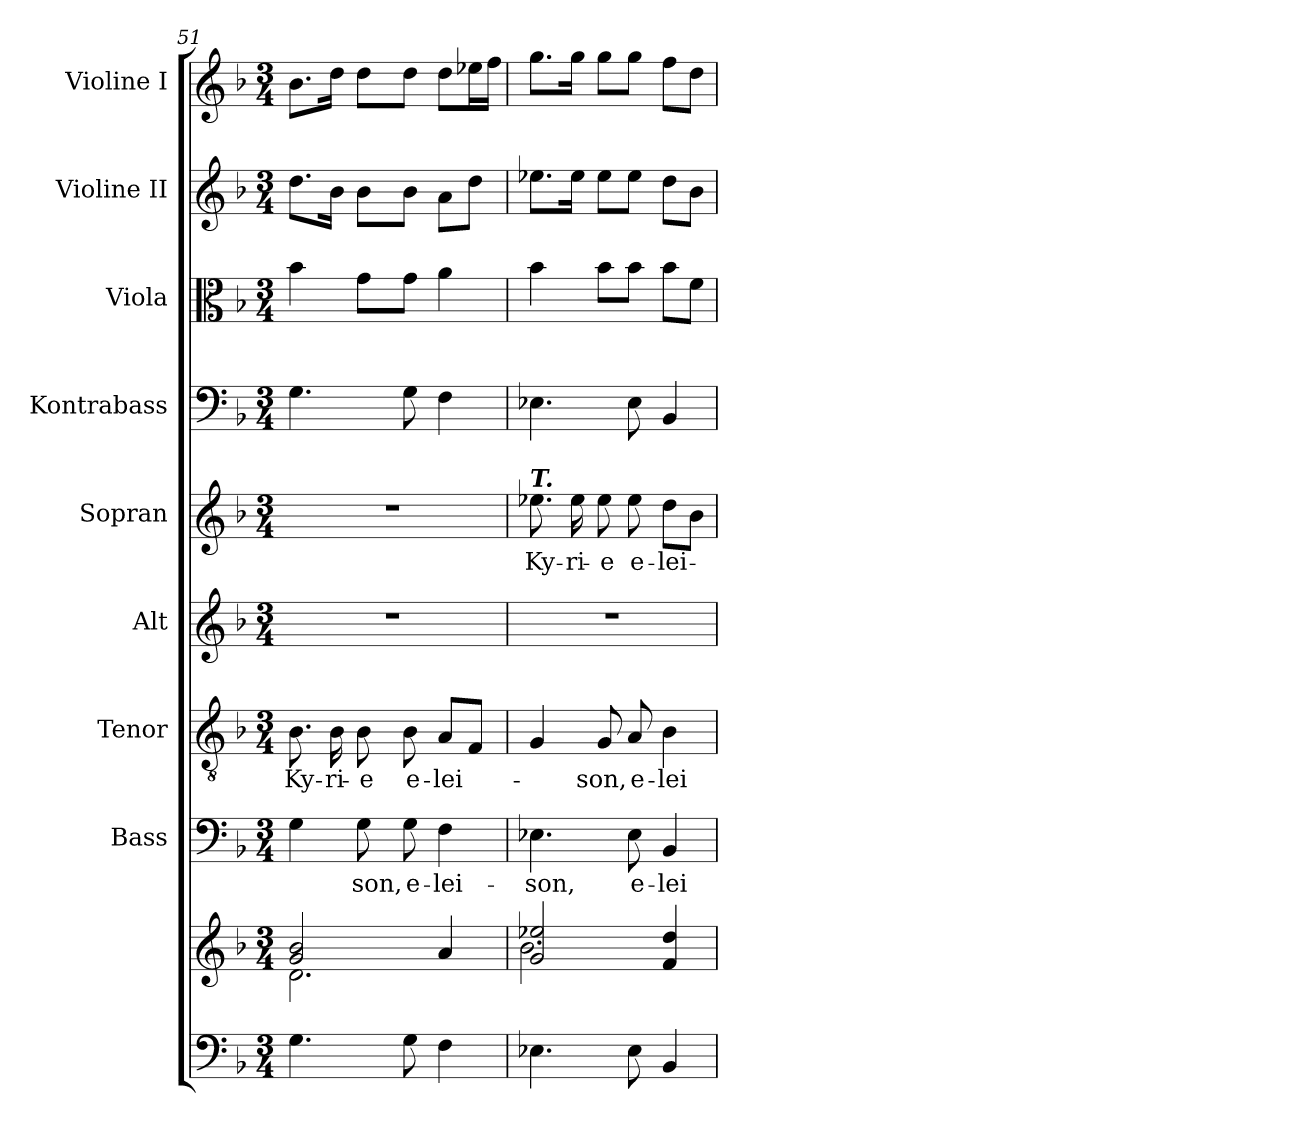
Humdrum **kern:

**kern	**kern	**kern	**text	**kern	**text	**kern	**kern	**text	**kern	**kern	**kern	**kern
*part9	*part9	*part8	*part8	*part7	*part7	*part6	*part5	*part5	*part4	*part3	*part2	*part1
*staff10	*staff9	*staff8	*staff8	*staff7	*staff7	*staff6	*staff5	*staff5	*staff4	*staff3	*staff2	*staff1
*	*	*I"Bass	*	*I"Tenor	*	*I"Alt	*I"Sopran	*	*I"Kontrabass	*I"Viola	*I"Violine II	*I"Violine I
*	*	*I'B.	*	*I'T.	*	*I'A.	*I'S.	*	*I'Kb.	*I'Vla.	*I'Vl. II	*I'Vl. I
*clefF4	*clefG2	*clefF4	*	*clefGv2	*	*clefG2	*clefG2	*	*clefF4	*clefC3	*clefG2	*clefG2
*	*	*	*	*	*	*	*	*	*ITrd7c12	*	*	*
*k[b-]	*k[b-]	*k[b-]	*	*k[b-]	*	*k[b-]	*k[b-]	*	*k[b-]	*k[b-]	*k[b-]	*k[b-]
*F:	*F:	*F:	*	*F:	*	*F:	*F:	*	*F:	*F:	*F:	*F:
*M3/4	*M3/4	*M3/4	*	*M3/4	*	*M3/4	*M3/4	*	*M3/4	*M3/4	*M3/4	*M3/4
=51	=51	=51	=51	=51	=51	=51	=51	=51	=51	=51	=51	=51
*	*^	*	*	*	*	*	*	*	*	*	*	*
!	!	!	!	!	!	!LO:LY:b	!	!	!	!	!	!	!
4.G\	2g/ 2b-/	2.d\	4G\	.	8.B-\	Ky-	2.r	2.r	.	4.GG\	4b-\	8.dd\L	8.b-\L
!	!	!	!	!	!	!LO:LY:b	!	!	!	!	!	!	!
.	.	.	.	.	16B-\	-ri-	.	.	.	.	.	16b-\Jk	16dd\Jk
!	!	!	!	!LO:LY:b	!	!LO:LY:b	!	!	!	!	!	!	!
.	.	.	8G\	-son,	8B-\	-e	.	.	.	.	8g\L	8b-\L	8dd\L
!	!	!	!	!LO:LY:b	!	!LO:LY:b	!	!	!	!	!	!	!
8G\	.	.	8G\	e-	8B-\	e-	.	.	.	8GG\	8g\J	8b-\J	8dd\J
!	!	!	!	!LO:LY:b	!	!LO:LY:b	!	!	!	!	!	!	!
4F\	4a/	.	4F\	-lei-	8A/L	-lei-	.	.	.	4FF\	4a\	8a\L	8dd\L
.	.	.	.	.	8F/J	.	.	.	.	.	.	8dd\J	16ee-X\L
.	.	.	.	.	.	.	.	.	.	.	.	.	16ff\JJ
=52	=52	=52	=52	=52	=52	=52	=52	=52	=52	=52	=52	=52	=52
!	!	!	!	!	!	!	!	!LO:TX:a:Bi:t=T.	!	!	!	!	!
!	!	!	!	!LO:LY:b	!	!	!	!	!LO:LY:b	!	!	!	!
4.E-X\	2g/ 2ee-X/	2.b-\	4.E-X\	-son,	4G/	.	2.r	8.ee-X\	Ky-	4.EE-X\	4b-\	8.ee-X\L	8.gg\L
!	!	!	!	!	!	!	!	!	!LO:LY:b	!	!	!	!
.	.	.	.	.	.	.	.	16ee-\	-ri-	.	.	16ee-\Jk	16gg\Jk
!	!	!	!	!	!	!LO:LY:b	!	!	!LO:LY:b	!	!	!	!
.	.	.	.	.	8G/	-son,	.	8ee-\	-e	.	8b-\L	8ee-\L	8gg\L
!	!	!	!	!LO:LY:b	!	!LO:LY:b	!	!	!LO:LY:b	!	!	!	!
8E-\	.	.	8E-\	e-	8A/	e-	.	8ee-\	e-	8EE-\	8b-\J	8ee-\J	8gg\J
!	!	!	!	!LO:LY:b	!	!LO:LY:b	!	!	!LO:LY:b	!	!	!	!
4BB-/	4f/ 4dd/	.	4BB-/	-lei-	4B-\	-lei-	.	8dd\L	-lei-	4BBB-/	8b-\L	8dd\L	8ff\L
.	.	.	.	.	.	.	.	8b-\J	.	.	8f\J	8b-\J	8dd\J
*	*v	*v	*	*	*	*	*	*	*	*	*	*	*
=	=	=	=	=	=	=	=	=	=	=	=	=
*-	*-	*-	*-	*-	*-	*-	*-	*-	*-	*-	*-	*-
